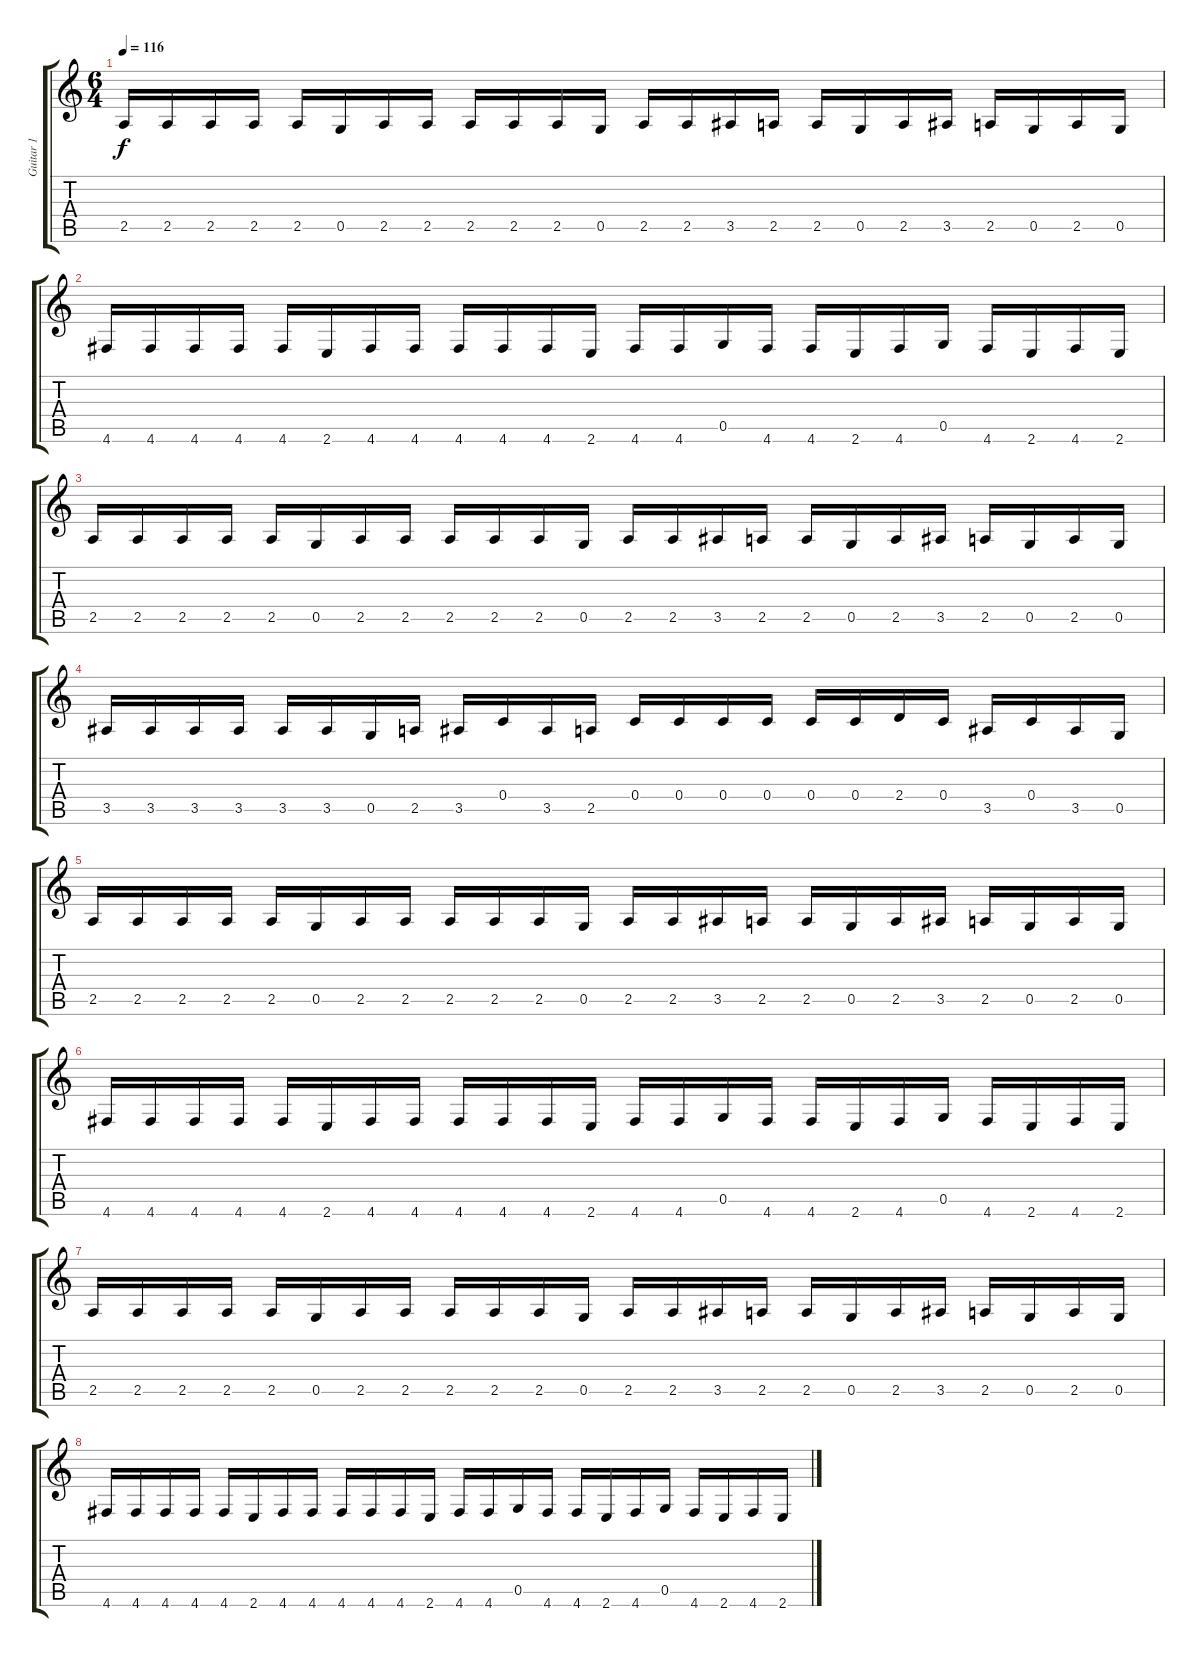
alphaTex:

\track ("Guitar 1" "Guitar 1") {instrument distortionguitar}
\staff {score tabs}
\tuning (D4 A3 F3 C3 G2 D2) {hide}
\ts (6 4)
\tempo 116
\clef g2
\ks c
2.5.16{dy f} 2.5.16 2.5.16 2.5.16 2.5.16 0.5.16 2.5.16 2.5.16 2.5.16 2.5.16 2.5.16 0.5.16 2.5.16 2.5.16 3.5.16 2.5.16 2.5.16 0.5.16 2.5.16 3.5.16 2.5.16 0.5.16 2.5.16 0.5.16 |
4.6.16 4.6.16 4.6.16 4.6.16 4.6.16 2.6.16 4.6.16 4.6.16 4.6.16 4.6.16 4.6.16 2.6.16 4.6.16 4.6.16 0.5.16 4.6.16 4.6.16 2.6.16 4.6.16 0.5.16 4.6.16 2.6.16 4.6.16 2.6.16 |
2.5.16 2.5.16 2.5.16 2.5.16 2.5.16 0.5.16 2.5.16 2.5.16 2.5.16 2.5.16 2.5.16 0.5.16 2.5.16 2.5.16 3.5.16 2.5.16 2.5.16 0.5.16 2.5.16 3.5.16 2.5.16 0.5.16 2.5.16 0.5.16 |
3.5.16 3.5.16 3.5.16 3.5.16 3.5.16 3.5.16 0.5.16 2.5.16 3.5.16 0.4.16 3.5.16 2.5.16 0.4.16 0.4.16 0.4.16 0.4.16 0.4.16 0.4.16 2.4.16 0.4.16 3.5.16 0.4.16 3.5.16 0.5.16 |
2.5.16 2.5.16 2.5.16 2.5.16 2.5.16 0.5.16 2.5.16 2.5.16 2.5.16 2.5.16 2.5.16 0.5.16 2.5.16 2.5.16 3.5.16 2.5.16 2.5.16 0.5.16 2.5.16 3.5.16 2.5.16 0.5.16 2.5.16 0.5.16 |
4.6.16 4.6.16 4.6.16 4.6.16 4.6.16 2.6.16 4.6.16 4.6.16 4.6.16 4.6.16 4.6.16 2.6.16 4.6.16 4.6.16 0.5.16 4.6.16 4.6.16 2.6.16 4.6.16 0.5.16 4.6.16 2.6.16 4.6.16 2.6.16 |
2.5.16 2.5.16 2.5.16 2.5.16 2.5.16 0.5.16 2.5.16 2.5.16 2.5.16 2.5.16 2.5.16 0.5.16 2.5.16 2.5.16 3.5.16 2.5.16 2.5.16 0.5.16 2.5.16 3.5.16 2.5.16 0.5.16 2.5.16 0.5.16 |
4.6.16 4.6.16 4.6.16 4.6.16 4.6.16 2.6.16 4.6.16 4.6.16 4.6.16 4.6.16 4.6.16 2.6.16 4.6.16 4.6.16 0.5.16 4.6.16 4.6.16 2.6.16 4.6.16 0.5.16 4.6.16 2.6.16 4.6.16 2.6.16
